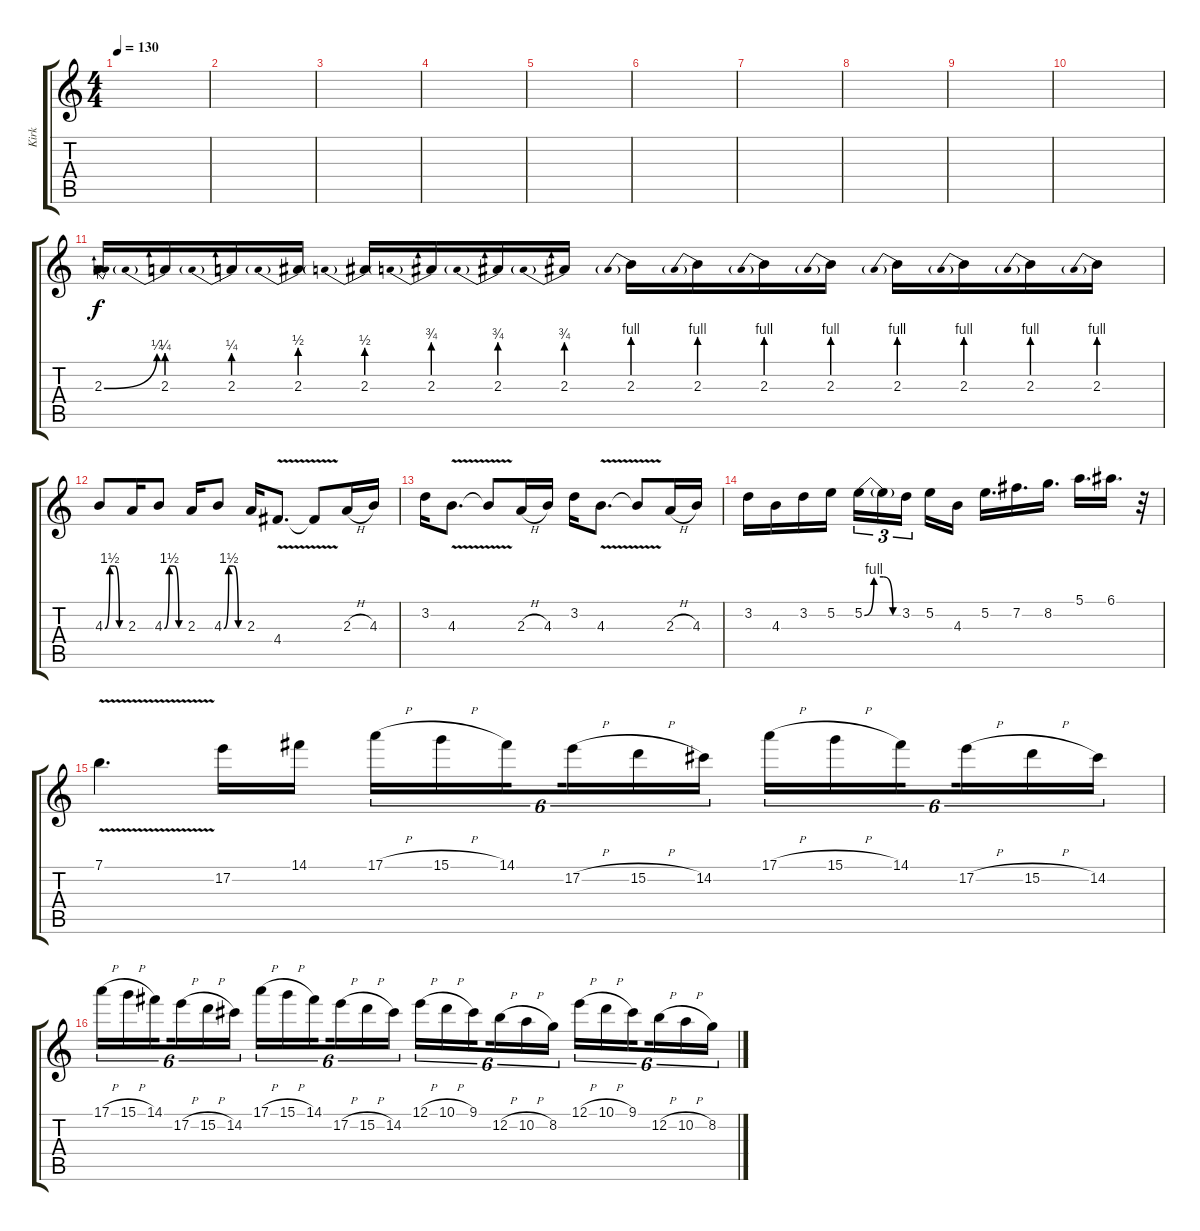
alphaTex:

\track ("Kirk" "Kirk") {instrument distortionguitar}
\staff {score tabs}
\tuning (E4 B3 G3 D3 A2 E2) {hide}
\ts (4 4)
\tempo 130
\clef g2
\ks c
|
|
|
|
|
|
|
|
|
|
2.3{be (bend 0 0 60 1)}.16 2.3{be (prebend 0 1 60 1)}.16 2.3{be (prebend 0 1 60 1)}.16 2.3{be (prebend 0 2 60 2)}.16 2.3{be (prebend 0 2 60 2)}.16 2.3{be (prebend 0 3 60 3)}.16 2.3{be (prebend 0 3 60 3)}.16 2.3{be (prebend 0 3 60 3)}.16 2.3{be (prebend 0 4 60 4)}.16 2.3{be (prebend 0 4 60 4)}.16 2.3{be (prebend 0 4 60 4)}.16 2.3{be (prebend 0 4 60 4)}.16 2.3{be (prebend 0 4 60 4)}.16 2.3{be (prebend 0 4 60 4)}.16 2.3{be (prebend 0 4 60 4)}.16 2.3{be (prebend 0 4 60 4)}.16 |
4.3{be (custom 0 0 15 6 30 6 45 0 60 0)}.8 2.3.16 4.3{be (custom 0 0 15 6 30 6 45 0 60 0)}.8 2.3.16 4.3{be (custom 0 0 15 6 30 6 45 0 60 0)}.8 2.3.16 4.4{v}.8{d} 4.4{t}.8 2.3{h}.16 4.3.16 |
3.2.16 4.3{v}.8{d} 4.3{t}.8 2.3{h}.16 4.3.16 3.2.16 4.3{v}.8{d} 4.3{t}.8 2.3{h}.16 4.3.16 |
3.2.16 4.3.16 3.2.16 5.2.16 5.2{be (custom 0 0 15 4 30 4 45 0 60 0)}.16{tu (3 2)} 5.2{t}.16{tu (3 2)} 3.2.16{tu (3 2) beam splitsecondary} 5.2.16 4.3.16 5.2.16{d} 7.2.16{d} 8.2.16{d} 5.1.16{d} 6.1.16{d} r.32 |
7.1{v}.4{d} 17.2.16 14.1.16 17.1{h}.16{tu (6 4)} 15.1{h}.16{tu (6 4)} 14.1.16{tu (6 4) beam splitsecondary} 17.2{h}.16{tu (6 4)} 15.2{h}.16{tu (6 4)} 14.2.16{tu (6 4)} 17.1{h}.16{tu (6 4)} 15.1{h}.16{tu (6 4)} 14.1.16{tu (6 4) beam splitsecondary} 17.2{h}.16{tu (6 4)} 15.2{h}.16{tu (6 4)} 14.2.16{tu (6 4)} |
17.1{h}.16{tu (6 4)} 15.1{h}.16{tu (6 4)} 14.1.16{tu (6 4) beam splitsecondary} 17.2{h}.16{tu (6 4)} 15.2{h}.16{tu (6 4)} 14.2.16{tu (6 4)} 17.1{h}.16{tu (6 4)} 15.1{h}.16{tu (6 4)} 14.1.16{tu (6 4) beam splitsecondary} 17.2{h}.16{tu (6 4)} 15.2{h}.16{tu (6 4)} 14.2.16{tu (6 4)} 12.1{h}.16{tu (6 4)} 10.1{h}.16{tu (6 4)} 9.1.16{tu (6 4) beam splitsecondary} 12.2{h}.16{tu (6 4)} 10.2{h}.16{tu (6 4)} 8.2.16{tu (6 4)} 12.1{h}.16{tu (6 4)} 10.1{h}.16{tu (6 4)} 9.1.16{tu (6 4) beam splitsecondary} 12.2{h}.16{tu (6 4)} 10.2{h}.16{tu (6 4)} 8.2.16{tu (6 4)}
